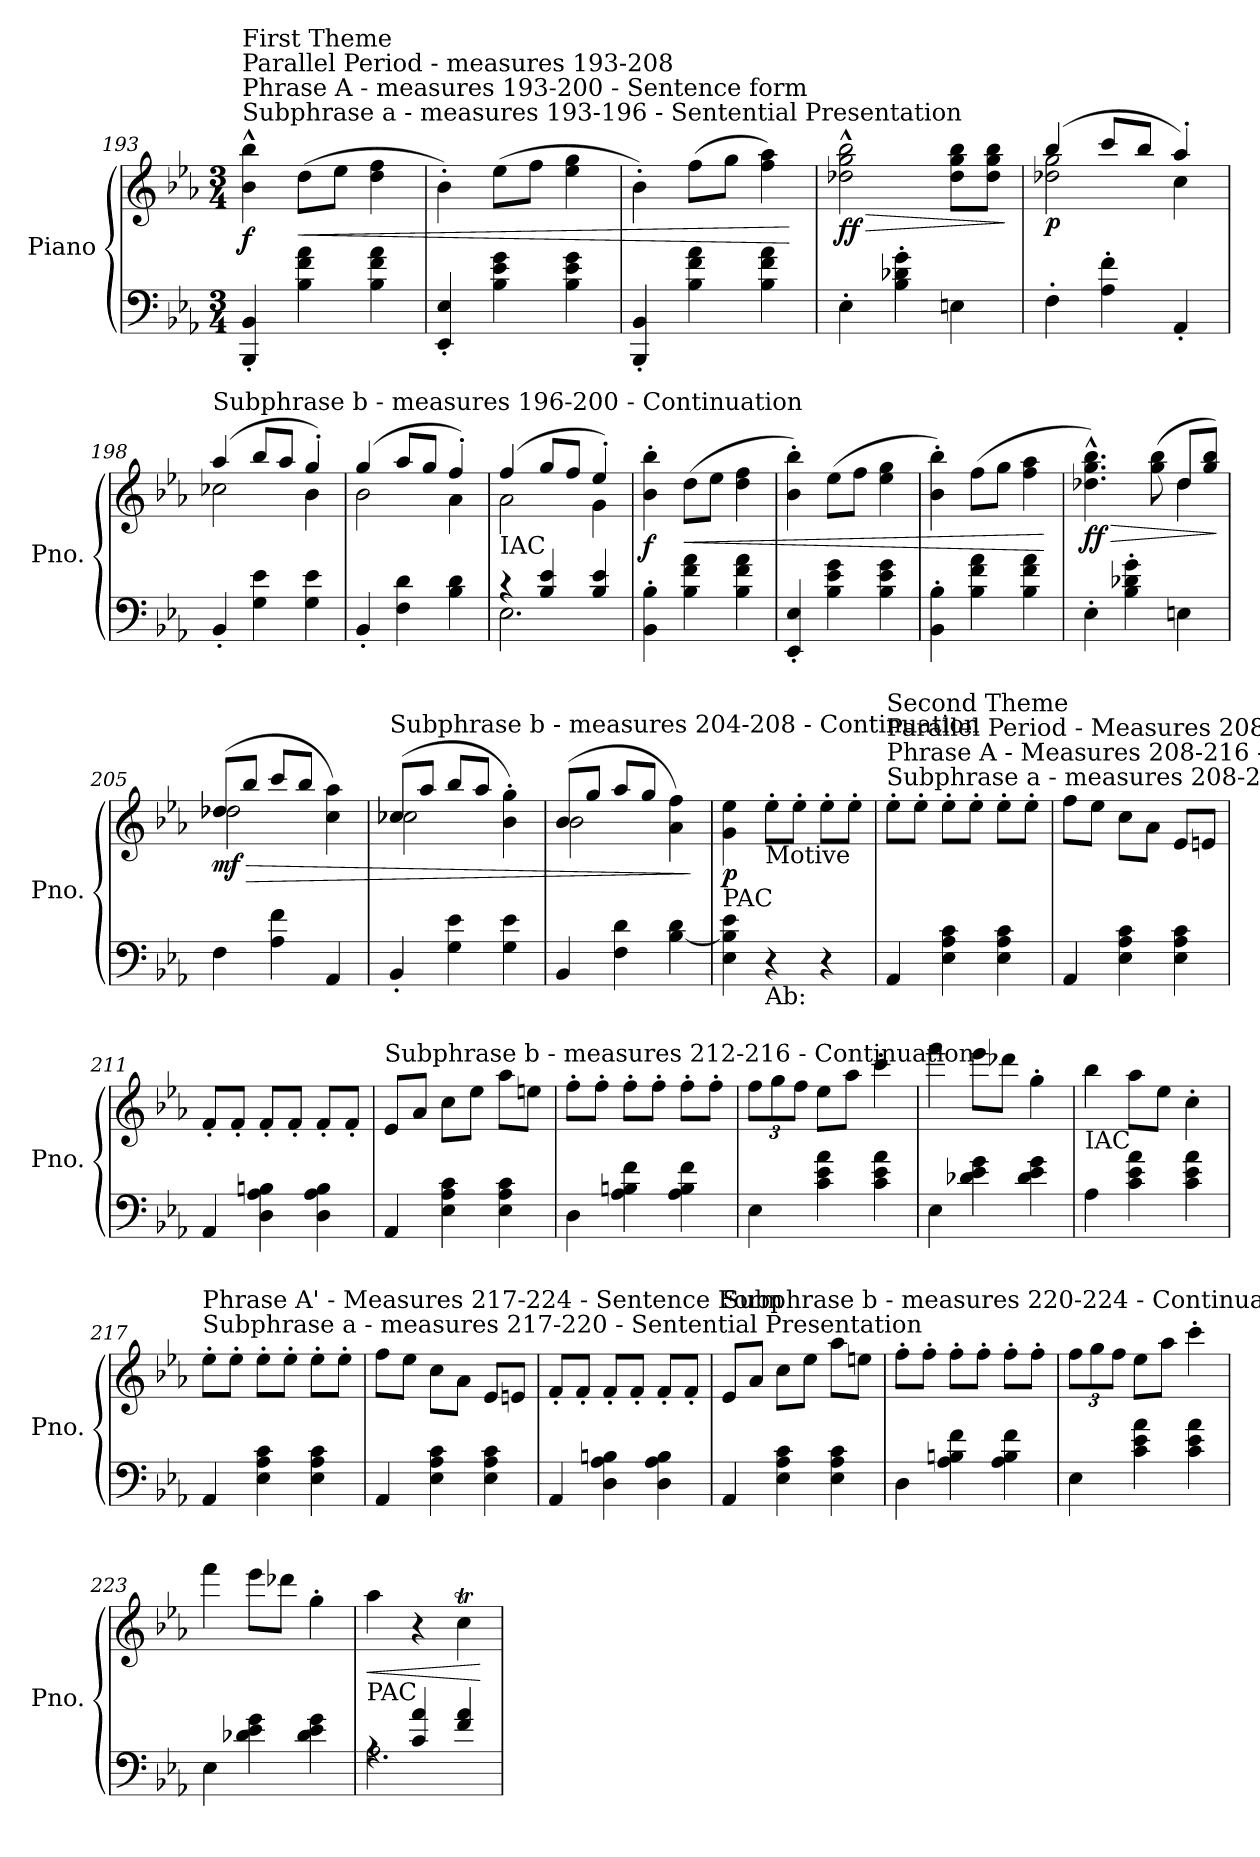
**kern	**kern	**dynam
*part1	*part1	*part1
*staff2	*staff1	*staff1/2
*I"Piano	*	*
*I'Pno.	*	*
*clefF4	*clefG2	*
*k[b-e-a-]	*k[b-e-a-]	*
*M3/4	*M3/4	*
=193	=193	=193
!	!LO:TX:a:t=Subphrase a - measures 193-196 - Sentential Presentation	!
!	!LO:TX:a:t=Phrase A - measures 193-200 - Sentence form	!
!	!LO:TX:a:t=Parallel Period - measures 193-208	!
!	!LO:TX:a:t=First Theme	!
!	!	!LO:DY:b
4BBB-/' 4BB-/'	4b-\^^ 4bb-\^^	f
!	!	!LO:HP:b
4B-\ 4f\ 4a-\	(>8dd\L	<
.	8ee-\J	.
4B-\ 4f\ 4a-\	4dd\ 4ff\	.
=194	=194	=194
4EE-/' 4E-/'	4b-'\)	.
4B-\ 4e-\ 4g\	(>8ee-\L	.
.	8ff\J	.
4B-\ 4e-\ 4g\	4ee-\ 4gg\	.
=195	=195	=195
4BBB-/' 4BB-/'	4b-'\)	.
4B-\ 4f\ 4a-\	(>8ff\L	.
.	8gg\J	.
4B-\ 4f\ 4a-\	4ff\ 4aa-\)	.
.	.	[
=196	=196	=196
!	!	!LO:HP:b
!	!	!LO:DY:n=1:b
4E-'\	2dd-X\^^ 2gg\^^ 2bb-\^^	> ff
4B-\' 4d-X\' 4g\'	.	.
4En\	8dd-\ 8gg\ 8bb-\L	.
.	8dd-\ 8gg\ 8bb-\J	.
.	.	]
!!LO:LB:g=z
=197	=197	=197
*	*^	*
!	!	!	!LO:DY:b
4F'\	(>4bb-/	2dd-X\ 2gg\	p
4A-\' 4f\'	8ccc/L	.	.
.	8bb-/J	.	.
4AA-'/	4aa-'/)	4cc\	.
=198	=198	=198	=198
!	!LO:TX:a:t=Subphrase b - measures 196-200 - Continuation	!	!
4BB-'/	(>4aa-/	2cc-X\	.
4G\ 4e-\	8bb-/L	.	.
.	8aa-/J	.	.
4G\ 4e-\	4gg'/)	4b-\	.
=199	=199	=199	=199
4BB-'/	(>4gg/	2b-\	.
4F\ 4d\	8aa-/L	.	.
.	8gg/J	.	.
4B-\ 4d\	4ff'/)	4a-\	.
=200	=200	=200	=200
*^	*	*	*
!	!	!LO:TX:b:t=IAC	!	!
4r	2.E-\	(>4ff/	2a-\	.
4B-/ 4e-/	.	8gg/L	.	.
.	.	8ff/J	.	.
4B-/ 4e-/	.	4ee-'/)	4g\	.
*v	*v	*	*	*
=201	=201	=201	=201
!	!LO:TX:a:t=Subphrase a - measures 201-204 - Sentential Presentation	!	!
!	!LO:TX:a:t=Phrase A' - measures 201-208 - Sentence form	!	!
!	!	!	!LO:DY:b
*	*v	*v	*
4BB-\' 4B-\'	4b-\' 4bb-\'	f
!	!	!LO:HP:b
4B-\ 4f\ 4a-\	(>8dd\L	<
.	8ee-\J	.
4B-\ 4f\ 4a-\	4dd\ 4ff\	.
=202	=202	=202
4EE-/' 4E-/'	4b-\' 4bb-\')	.
4B-\ 4e-\ 4g\	(>8ee-\L	.
.	8ff\J	.
4B-\ 4e-\ 4g\	4ee-\ 4gg\	.
=203	=203	=203
4BB-\' 4B-\'	4b-\' 4bb-\')	.
4B-\ 4f\ 4a-\	(>8ff\L	.
.	8gg\J	.
4B-\ 4f\ 4a-\	4ff\ 4aa-\	.
.	.	[
=204	=204	=204
!	!	!LO:HP:b
*	*^	*
!	!	!	!LO:DY:n=1:b
4E-'\	4.dd-X\^^ 4.gg\^^ 4.bb-\^^)	4ryy	> ff
4B-\' 4d-X\' 4g\'	.	4ryy	.
.	(>8gg\ 8bb-\	.	.
4En\	8dd-/L	4dd-\	.
.	8gg/ 8bb-/J)	.	.
*	*v	*v	*
.	.	]
!!LO:PB:g=z
=205	=205	=205
!	!	!LO:HP:b
*	*^	*
!	!	!	!LO:DY:n=1:b
4F\	(>8dd-X/L	2dd-\	> mf
.	8bb-/J	.	.
4A-\ 4f\	8ccc/L	.	.
.	8bb-/J	.	.
4AA-/	4cc\ 4aa-\)	4ryy	.
=206	=206	=206	=206
!	!LO:TX:a:t=Subphrase b - measures 204-208 - Continuation	!	!
4BB-'/	(>8cc-X/L	2cc-\	.
.	8aa-/J	.	.
4G\ 4e-\	8bb-/L	.	.
.	8aa-/J	.	.
4G\ 4e-\	4b-\' 4gg\')	4ryy	.
=207	=207	=207	=207
4BB-/	(>8b-/L	2b-\	.
.	8gg/J	.	.
4F\ 4d\	8aa-/L	.	.
.	8gg/J	.	.
[4B-\ 4d\	4a-\ 4ff\)	4ryy	.
*	*v	*v	*
.	.	]
=208	=208	=208
!	!LO:TX:b:t=PAC	!
!	!	!LO:DY:b
4E-\ 4B-\] 4e-\	4g\ 4ee-\	p
!	!LO:TX:b:t=Motive	!
!LO:TX:b:t=Ab&colon;	!	!
4r	8ee-'\L	.
.	8ee-'\J	.
4r	8ee-'\L	.
.	8ee-'\J	.
=209	=209	=209
!	!LO:TX:a:t=Subphrase a - measures 208-212 - Sentential Presentation	!
!	!LO:TX:a:t=Phrase A - Measures 208-216 - Sentence Form	!
!	!LO:TX:a:t=Parallel Period - Measures 208-224	!
!	!LO:TX:a:t=Second Theme	!
4AA-/	8ee-'\L	.
.	8ee-'\J	.
4E-\ 4A-\ 4c\	8ee-'\L	.
.	8ee-'\J	.
4E-\ 4A-\ 4c\	8ee-'\L	.
.	8ee-'\J	.
=210	=210	=210
4AA-/	8ff\L	.
.	8ee-\J	.
4E-\ 4A-\ 4c\	8cc\L	.
.	8a-\J	.
4E-\ 4A-\ 4c\	8e-/L	.
.	8en/J	.
!!LO:LB:g=z
=211	=211	=211
4AA-/	8f'/L	.
.	8f'/J	.
4D\ 4A-\ 4Bn\	8f'/L	.
.	8f'/J	.
4D\ 4A-\ 4B\	8f'/L	.
.	8f'/J	.
=212	=212	=212
!	!LO:TX:a:t=Subphrase b - measures 212-216 - Continuation	!
4AA-/	8e-/L	.
.	8a-/J	.
4E-\ 4A-\ 4c\	8cc\L	.
.	8ee-\J	.
4E-\ 4A-\ 4c\	8aa-\L	.
.	8een\J	.
=213	=213	=213
4D\	8ff'\L	.
.	8ff'\J	.
4A-\ 4Bn\ 4f\	8ff'\L	.
.	8ff'\J	.
4A-\ 4B\ 4f\	8ff'\L	.
.	8ff'\J	.
=214	=214	=214
*	*Xbrackettup	*
4E-\	12ff\L	.
.	12gg\	.
.	12ff\J	.
4c\ 4e-\ 4a-\	8ee-\L	.
.	8aa-\J	.
4c\ 4e-\ 4a-\	4ccc'\	.
=215	=215	=215
4E-\	4fff\	.
4d-X\ 4e-\ 4g\	8eee-\L	.
.	8ddd-X\J	.
4d-\ 4e-\ 4g\	4gg'\	.
=216	=216	=216
!	!LO:TX:b:t=IAC	!
4A-\	4bb-\	.
4c\ 4e-\ 4a-\	8aa-\L	.
.	8ee-\J	.
4c\ 4e-\ 4a-\	4cc'\	.
=217	=217	=217
!	!LO:TX:a:t=Subphrase a - measures 217-220 - Sentential Presentation	!
!	!LO:TX:a:t=Phrase A' - Measures 217-224 - Sentence Form	!
4AA-/	8ee-'\L	.
.	8ee-'\J	.
4E-\ 4A-\ 4c\	8ee-'\L	.
.	8ee-'\J	.
4E-\ 4A-\ 4c\	8ee-'\L	.
.	8ee-'\J	.
!!LO:LB:g=z
=218	=218	=218
4AA-/	8ff\L	.
.	8ee-\J	.
4E-\ 4A-\ 4c\	8cc\L	.
.	8a-\J	.
4E-\ 4A-\ 4c\	8e-/L	.
.	8en/J	.
=219	=219	=219
4AA-/	8f'/L	.
.	8f'/J	.
4D\ 4A-\ 4Bn\	8f'/L	.
.	8f'/J	.
4D\ 4A-\ 4B\	8f'/L	.
.	8f'/J	.
=220	=220	=220
!	!LO:TX:a:t=Subphrase b - measures 220-224 - Continuation	!
4AA-/	8e-/L	.
.	8a-/J	.
4E-\ 4A-\ 4c\	8cc\L	.
.	8ee-\J	.
4E-\ 4A-\ 4c\	8aa-\L	.
.	8een\J	.
=221	=221	=221
4D\	8ff'\L	.
.	8ff'\J	.
4A-\ 4Bn\ 4f\	8ff'\L	.
.	8ff'\J	.
4A-\ 4B\ 4f\	8ff'\L	.
.	8ff'\J	.
=222	=222	=222
4E-\	12ff\L	.
.	12gg\	.
.	12ff\J	.
4c\ 4e-\ 4a-\	8ee-\L	.
.	8aa-\J	.
4c\ 4e-\ 4a-\	4ccc'\	.
=223	=223	=223
4E-\	4fff\	.
4d-X\ 4e-\ 4g\	8eee-\L	.
.	8ddd-X\J	.
4d-\ 4e-\ 4g\	4gg'\	.
=224	=224	=224
*^	*	*
!	!	!LO:TX:b:t=PAC	!
!	!	!	!LO:HP:b
4rA	2.A-\	4aa-\	<
4c/ 4a-/	.	4r	.
4f/ 4a-/	.	4ccT\	.
*v	*v	*	*
.	.	[
=	=	=
*-	*-	*-
